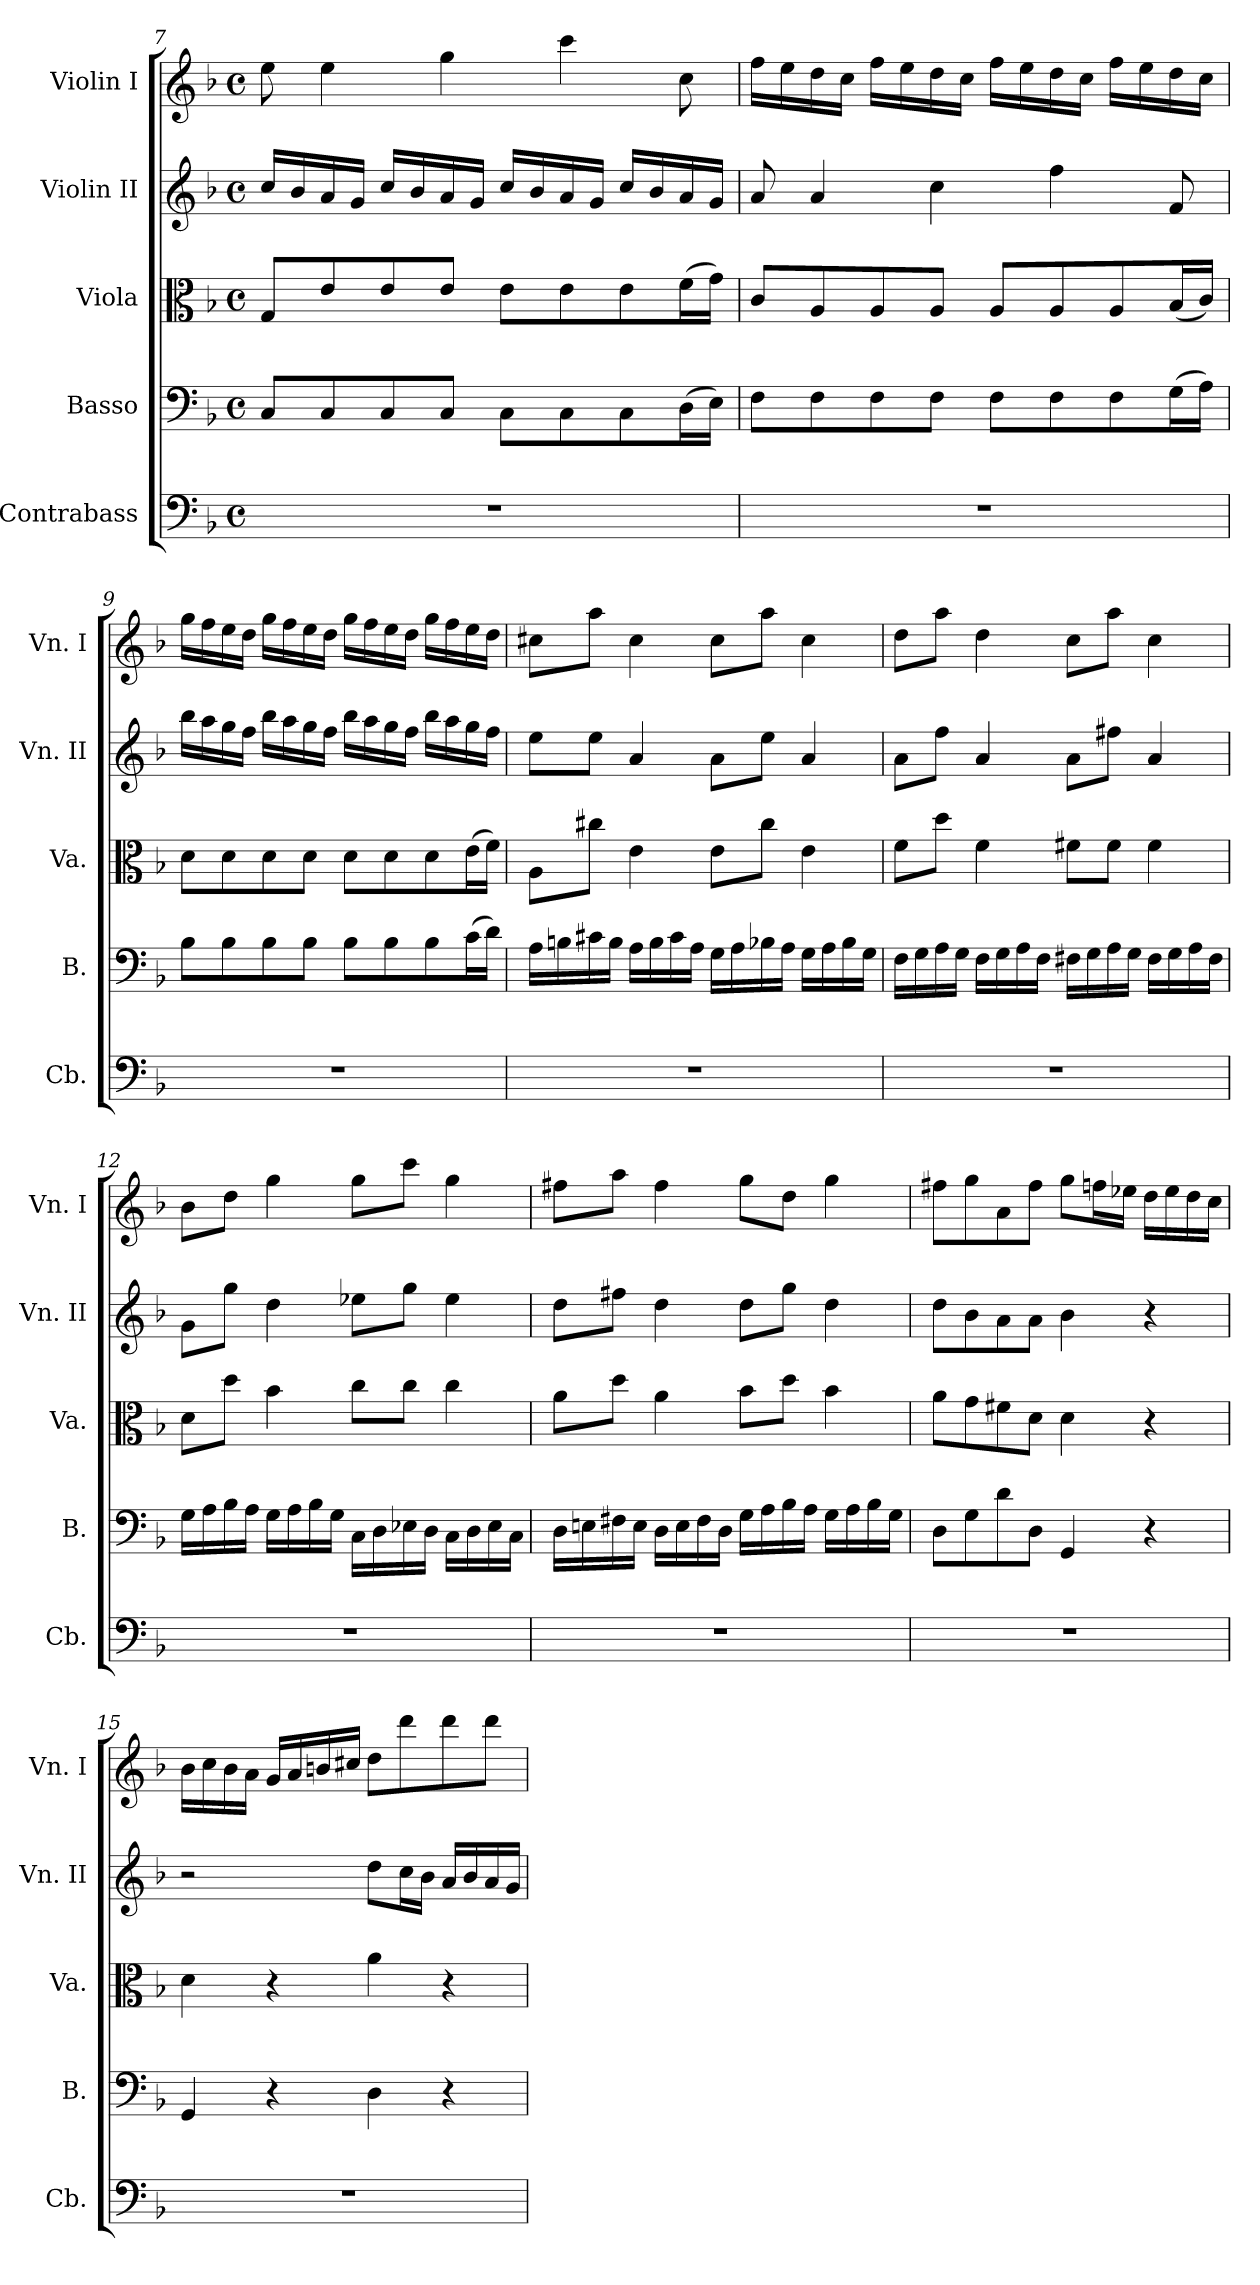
**kern	**kern	**kern	**kern	**kern
*part5	*part4	*part3	*part2	*part1
*staff5	*staff4	*staff3	*staff2	*staff1
*I"Contrabass	*I"Basso	*I"Viola	*I"Violin II	*I"Violin I
*I'Cb.	*I'B.	*I'Va.	*I'Vn. II	*I'Vn. I
!!LO:PB:g=z
*clefF4	*clefF4	*clefC3	*clefG2	*clefG2
*ITrd7c12	*	*	*	*
*k[b-]	*k[b-]	*k[b-]	*k[b-]	*k[b-]
*M4/4	*M4/4	*M4/4	*M4/4	*M4/4
*met(c)	*met(c)	*met(c)	*met(c)	*met(c)
=7	=7	=7	=7	=7
1r	8C/L	8G/L	16cc/LL	8ee\
.	.	.	16b-/	.
.	8C/	8e/	16a/	4ee\
.	.	.	16g/JJ	.
.	8C/	8e/	16cc/LL	.
.	.	.	16b-/	.
.	8C/J	8e/J	16a/	4gg\
.	.	.	16g/JJ	.
.	8C\L	8e\L	16cc/LL	.
.	.	.	16b-/	.
.	8C\	8e\	16a/	4ccc\
.	.	.	16g/JJ	.
.	8C\	8e\	16cc/LL	.
.	.	.	16b-/	.
.	(>16D\L	(>16f\L	16a/	8cc\
.	16E\JJ)	16g\JJ)	16g/JJ	.
=8	=8	=8	=8	=8
1r	8F\L	8c/L	8a/	16ff\LL
.	.	.	.	16ee\
.	8F\	8A/	4a/	16dd\
.	.	.	.	16cc\JJ
.	8F\	8A/	.	16ff\LL
.	.	.	.	16ee\
.	8F\J	8A/J	4cc\	16dd\
.	.	.	.	16cc\JJ
.	8F\L	8A/L	.	16ff\LL
.	.	.	.	16ee\
.	8F\	8A/	4ff\	16dd\
.	.	.	.	16cc\JJ
.	8F\	8A/	.	16ff\LL
.	.	.	.	16ee\
.	(>16G\L	(<16B-/L	8f/	16dd\
.	16A\JJ)	16c/JJ)	.	16cc\JJ
!!LO:LB:g=z
=9	=9	=9	=9	=9
1r	8B-\L	8d\L	16bb-\LL	16gg\LL
.	.	.	16aa\	16ff\
.	8B-\	8d\	16gg\	16ee\
.	.	.	16ff\JJ	16dd\JJ
.	8B-\	8d\	16bb-\LL	16gg\LL
.	.	.	16aa\	16ff\
.	8B-\J	8d\J	16gg\	16ee\
.	.	.	16ff\JJ	16dd\JJ
.	8B-\L	8d\L	16bb-\LL	16gg\LL
.	.	.	16aa\	16ff\
.	8B-\	8d\	16gg\	16ee\
.	.	.	16ff\JJ	16dd\JJ
.	8B-\	8d\	16bb-\LL	16gg\LL
.	.	.	16aa\	16ff\
.	(>16c\L	(>16e\L	16gg\	16ee\
.	16d\JJ)	16f\JJ)	16ff\JJ	16dd\JJ
=10	=10	=10	=10	=10
1r	16A\LL	8A\L	8ee\L	8cc#X\L
.	16Bn\	.	.	.
.	16c#X\	8cc#X\J	8ee\J	8aa\J
.	16B\JJ	.	.	.
.	16A\LL	4e\	4a/	4cc#\
.	16B\	.	.	.
.	16c#\	.	.	.
.	16A\JJ	.	.	.
.	16G\LL	8e\L	8a\L	8cc#\L
.	16A\	.	.	.
.	16B-X\	8cc#\J	8ee\J	8aa\J
.	16A\JJ	.	.	.
.	16G\LL	4e\	4a/	4cc#\
.	16A\	.	.	.
.	16B-\	.	.	.
.	16G\JJ	.	.	.
!!LO:LB:g=z
=11	=11	=11	=11	=11
1r	16F\LL	8f\L	8a\L	8dd\L
.	16G\	.	.	.
.	16A\	8dd\J	8ff\J	8aa\J
.	16G\JJ	.	.	.
.	16F\LL	4f\	4a/	4dd\
.	16G\	.	.	.
.	16A\	.	.	.
.	16F\JJ	.	.	.
.	16F#X\LL	8f#X\L	8a\L	8cc\L
.	16G\	.	.	.
.	16A\	8f#\J	8ff#X\J	8aa\J
.	16G\JJ	.	.	.
.	16F#\LL	4f#\	4a/	4cc\
.	16G\	.	.	.
.	16A\	.	.	.
.	16F#\JJ	.	.	.
=12	=12	=12	=12	=12
1r	16G\LL	8d\L	8g\L	8b-\L
.	16A\	.	.	.
.	16B-\	8dd\J	8gg\J	8dd\J
.	16A\JJ	.	.	.
.	16G\LL	4b-\	4dd\	4gg\
.	16A\	.	.	.
.	16B-\	.	.	.
.	16G\JJ	.	.	.
.	16C\LL	8cc\L	8ee-X\L	8gg\L
.	16D\	.	.	.
.	16E-X\	8cc\J	8gg\J	8ccc\J
.	16D\JJ	.	.	.
.	16C\LL	4cc\	4ee-\	4gg\
.	16D\	.	.	.
.	16E-\	.	.	.
.	16C\JJ	.	.	.
!!LO:PB:g=z
=13	=13	=13	=13	=13
1r	16D\LL	8a\L	8dd\L	8ff#X\L
.	16Eni\	.	.	.
.	16F#X\	8dd\J	8ff#X\J	8aa\J
.	16E\JJ	.	.	.
.	16D\LL	4a\	4dd\	4ff#\
.	16E\	.	.	.
.	16F#\	.	.	.
.	16D\JJ	.	.	.
.	16G\LL	8b-\L	8dd\L	8gg\L
.	16A\	.	.	.
.	16B-\	8dd\J	8gg\J	8dd\J
.	16A\JJ	.	.	.
.	16G\LL	4b-\	4dd\	4gg\
.	16A\	.	.	.
.	16B-\	.	.	.
.	16G\JJ	.	.	.
=14	=14	=14	=14	=14
1r	8D\L	8a\L	8dd\L	8ff#X\L
.	8G\	8g\	8b-\	8gg\
.	8d\	8f#X\	8a\	8a\
.	8D\J	8d\J	8a\J	8ff#\J
.	4GG/	4d\	4b-\	8gg\L
.	.	.	.	16ffn\L
.	.	.	.	16ee-X\JJ
.	4r	4r	4r	16dd\LL
.	.	.	.	16ee-\
.	.	.	.	16dd\
.	.	.	.	16cc\JJ
=15	=15	=15	=15	=15
1r	4GG/	4d\	2r	16b-\LL
.	.	.	.	16cc\
.	.	.	.	16b-\
.	.	.	.	16a\JJ
.	4r	4r	.	16g/LL
.	.	.	.	16a/
.	.	.	.	16bn/
.	.	.	.	16cc#X/JJ
.	4D\	4a\	8dd\L	8dd\L
.	.	.	16cc\L	8ddd\
.	.	.	16b-\JJ	.
.	4r	4r	16a/LL	8ddd\
.	.	.	16b-/	.
.	.	.	16a/	8ddd\J
.	.	.	16g/JJ	.
=	=	=	=	=
*-	*-	*-	*-	*-
